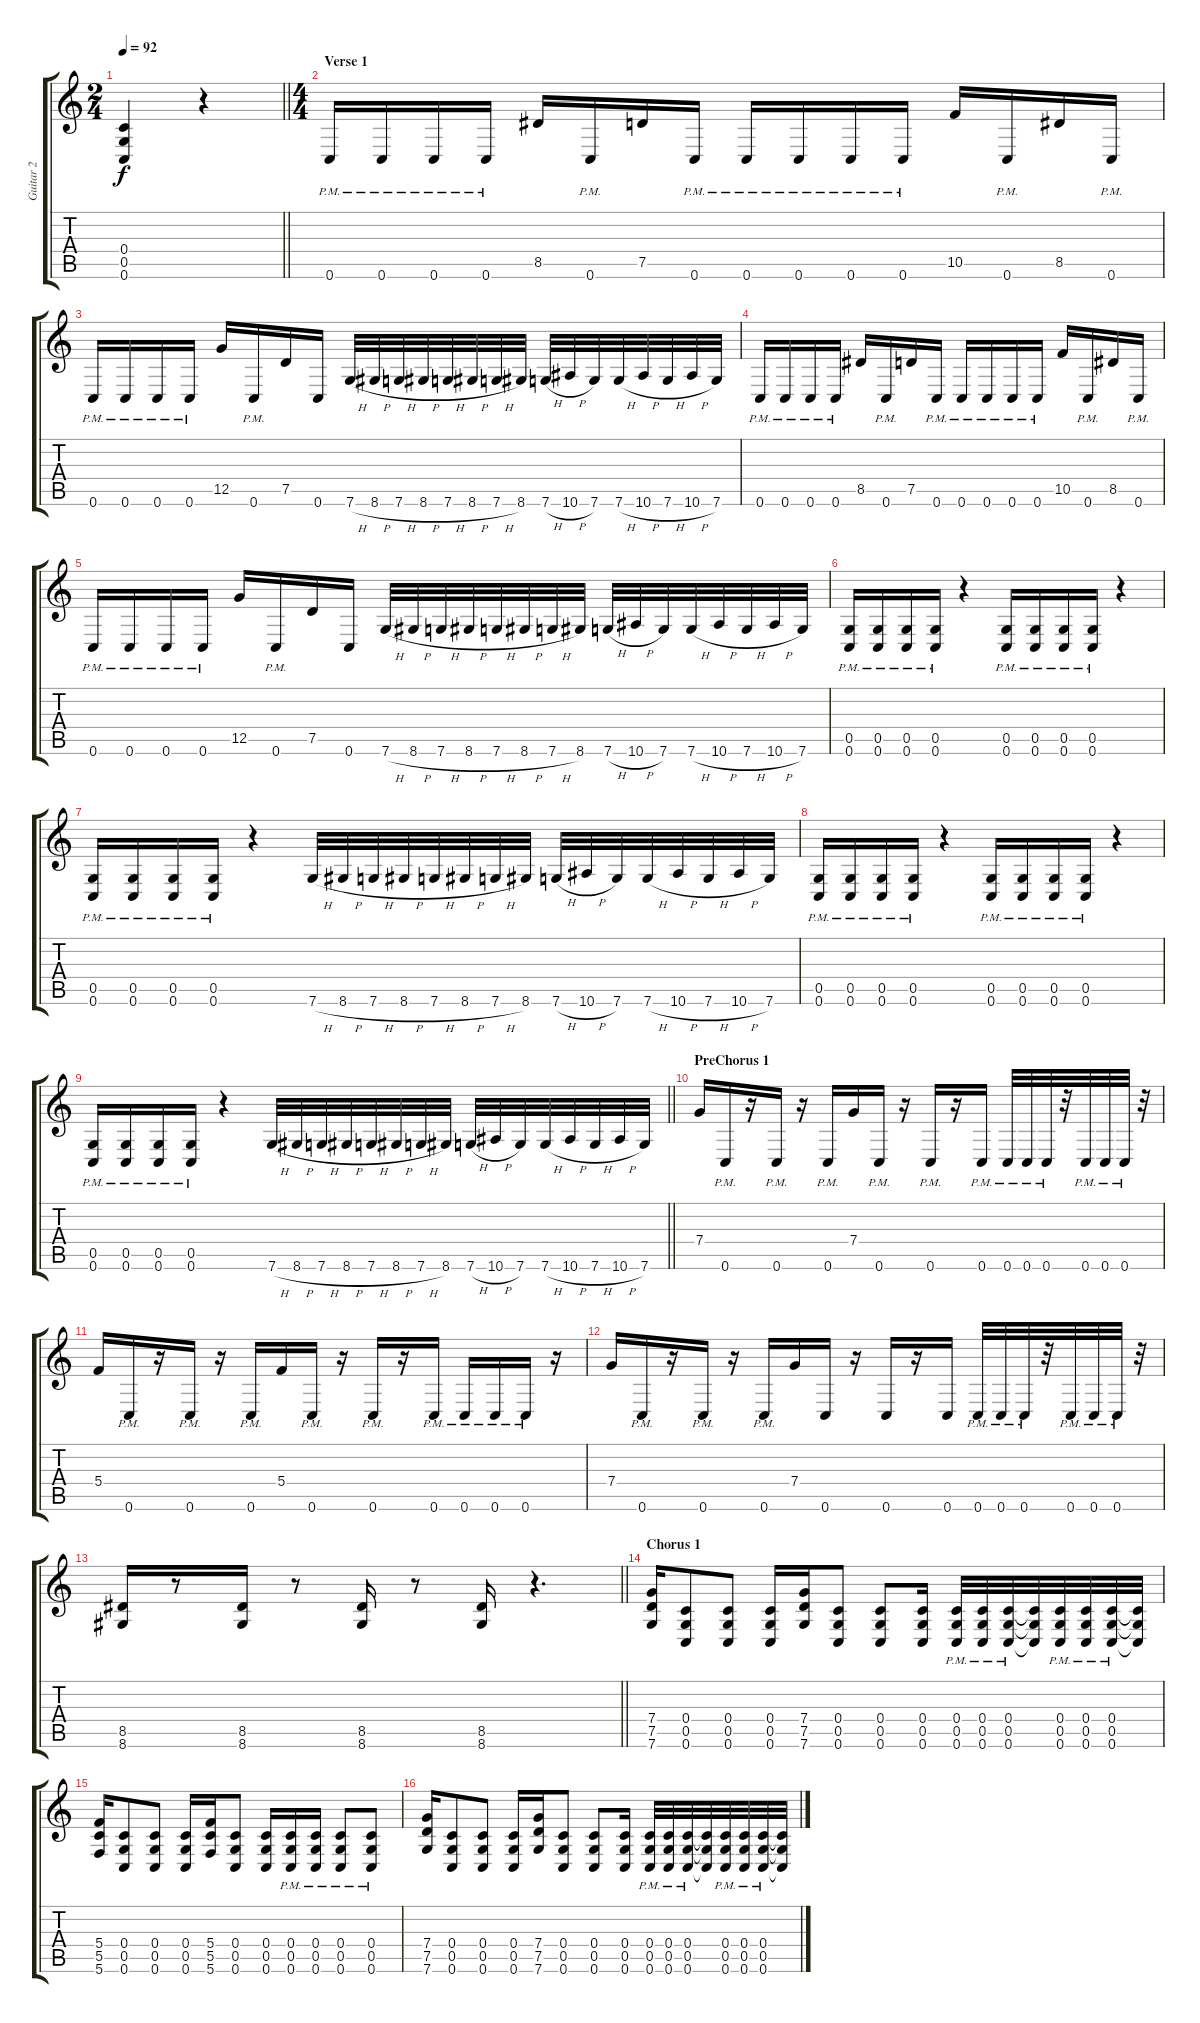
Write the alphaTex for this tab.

\track ("Guitar 2" "Guitar 2") {instrument distortionguitar}
\staff {score tabs}
\tuning (D4 A3 F3 C3 G2 C2) {hide}
\ts (2 4)
\tempo 92
\clef g2
\barLineRight lightlight
\ks c
(0.4 0.5 0.6).4{dy f} r.4 |
\ts (4 4)
\section ("" "Verse 1")
0.6{pm}.16 0.6{pm}.16 0.6{pm}.16 0.6{pm}.16 8.5.16 0.6{pm}.16 7.5.16 0.6{pm}.16 0.6{pm}.16 0.6{pm}.16 0.6{pm}.16 0.6{pm}.16 10.5.16 0.6{pm}.16 8.5.16 0.6{pm}.16 |
0.6{pm}.16 0.6{pm}.16 0.6{pm}.16 0.6{pm}.16 12.5.16 0.6{pm}.16 7.5.16 0.6.16 7.6{h}.32 8.6{h}.32 7.6{h}.32 8.6{h}.32 7.6{h}.32 8.6{h}.32 7.6{h}.32 8.6.32 7.6{h}.32 10.6{h}.32 7.6.32 7.6{h}.32 10.6{h}.32 7.6{h}.32 10.6{h}.32 7.6.32 |
0.6{pm}.16 0.6{pm}.16 0.6{pm}.16 0.6{pm}.16 8.5.16 0.6{pm}.16 7.5.16 0.6{pm}.16 0.6{pm}.16 0.6{pm}.16 0.6{pm}.16 0.6{pm}.16 10.5.16 0.6{pm}.16 8.5.16 0.6{pm}.16 |
0.6{pm}.16 0.6{pm}.16 0.6{pm}.16 0.6{pm}.16 12.5.16 0.6{pm}.16 7.5.16 0.6.16 7.6{h}.32 8.6{h}.32 7.6{h}.32 8.6{h}.32 7.6{h}.32 8.6{h}.32 7.6{h}.32 8.6.32 7.6{h}.32 10.6{h}.32 7.6.32 7.6{h}.32 10.6{h}.32 7.6{h}.32 10.6{h}.32 7.6.32 |
(0.5{pm} 0.6{pm}).16 (0.5{pm} 0.6{pm}).16 (0.5{pm} 0.6{pm}).16 (0.5{pm} 0.6{pm}).16 r.4 (0.5{pm} 0.6{pm}).16 (0.5{pm} 0.6{pm}).16 (0.5{pm} 0.6{pm}).16 (0.5{pm} 0.6{pm}).16 r.4 |
(0.5{pm} 0.6{pm}).16 (0.5{pm} 0.6{pm}).16 (0.5{pm} 0.6{pm}).16 (0.5{pm} 0.6{pm}).16 r.4 7.6{h}.32 8.6{h}.32 7.6{h}.32 8.6{h}.32 7.6{h}.32 8.6{h}.32 7.6{h}.32 8.6.32 7.6{h}.32 10.6{h}.32 7.6.32 7.6{h}.32 10.6{h}.32 7.6{h}.32 10.6{h}.32 7.6.32 |
(0.5{pm} 0.6{pm}).16 (0.5{pm} 0.6{pm}).16 (0.5{pm} 0.6{pm}).16 (0.5{pm} 0.6{pm}).16 r.4 (0.5{pm} 0.6{pm}).16 (0.5{pm} 0.6{pm}).16 (0.5{pm} 0.6{pm}).16 (0.5{pm} 0.6{pm}).16 r.4 |
\barLineRight lightlight
(0.5{pm} 0.6{pm}).16 (0.5{pm} 0.6{pm}).16 (0.5{pm} 0.6{pm}).16 (0.5{pm} 0.6{pm}).16 r.4 7.6{h}.32 8.6{h}.32 7.6{h}.32 8.6{h}.32 7.6{h}.32 8.6{h}.32 7.6{h}.32 8.6.32 7.6{h}.32 10.6{h}.32 7.6.32 7.6{h}.32 10.6{h}.32 7.6{h}.32 10.6{h}.32 7.6.32 |
\section ("" "PreChorus 1")
7.4.16 0.6{pm}.16 r.16 0.6{pm}.16 r.16 0.6{pm}.16 7.4.16 0.6{pm}.16 r.16 0.6{pm}.16 r.16 0.6{pm}.16 0.6{pm}.32 0.6{pm}.32 0.6{pm}.32 r.32 0.6{pm}.32 0.6{pm}.32 0.6{pm}.32 r.32 |
5.4.16 0.6{pm}.16 r.16 0.6{pm}.16 r.16 0.6{pm}.16 5.4.16 0.6{pm}.16 r.16 0.6{pm}.16 r.16 0.6{pm}.16 0.6{pm}.16 0.6{pm}.16 0.6{pm}.16 r.16 |
7.4.16 0.6{pm}.16 r.16 0.6{pm}.16 r.16 0.6{pm}.16 7.4.16 0.6.16 r.16 0.6.16 r.16 0.6.16 0.6{pm}.32 0.6{pm}.32 0.6{pm}.32 r.32 0.6{pm}.32 0.6{pm}.32 0.6{pm}.32 r.32 |
\barLineRight lightlight
(8.5 8.6).16 r.8 (8.5 8.6).16 r.8 (8.5 8.6).16 r.8 (8.5 8.6).16 r.4{d} |
\section ("" "Chorus 1")
(7.4 7.5 7.6).16 (0.4 0.5 0.6).8 (0.4 0.5 0.6).8 (0.4 0.5 0.6).16 (7.4 7.5 7.6).16 (0.4 0.5 0.6).8 (0.4 0.5 0.6).8 (0.4 0.5 0.6).16 (0.4{pm} 0.5{pm} 0.6{pm}).32 (0.4{pm} 0.5{pm} 0.6{pm}).32 (0.4{pm} 0.5{pm} 0.6{pm}).32 (0.4{t} 0.5{t} 0.6{t}).32 (0.4{pm} 0.5{pm} 0.6{pm}).32 (0.4{pm} 0.5{pm} 0.6{pm}).32 (0.4{pm} 0.5{pm} 0.6{pm}).32 (0.4{t} 0.5{t} 0.6{t}).32 |
(5.4 5.5 5.6).16 (0.4 0.5 0.6).8 (0.4 0.5 0.6).8 (0.4 0.5 0.6).16 (5.4 5.5 5.6).16 (0.4 0.5 0.6).8 (0.4 0.5 0.6).16 (0.4{pm} 0.5{pm} 0.6{pm}).16 (0.4{pm} 0.5{pm} 0.6{pm}).16 (0.4{pm} 0.5{pm} 0.6{pm}).8 (0.4{pm} 0.5 0.6).8 |
(7.4 7.5 7.6).16 (0.4 0.5 0.6).8 (0.4 0.5 0.6).8 (0.4 0.5 0.6).16 (7.4 7.5 7.6).16 (0.4 0.5 0.6).8 (0.4 0.5 0.6).8 (0.4 0.5 0.6).16 (0.4{pm} 0.5{pm} 0.6{pm}).32 (0.4{pm} 0.5{pm} 0.6{pm}).32 (0.4{pm} 0.5{pm} 0.6{pm}).32 (0.4{t} 0.5{t} 0.6{t}).32 (0.4{pm} 0.5{pm} 0.6{pm}).32 (0.4{pm} 0.5{pm} 0.6{pm}).32 (0.4{pm} 0.5{pm} 0.6{pm}).32 (0.4{t} 0.5{t} 0.6{t}).32
